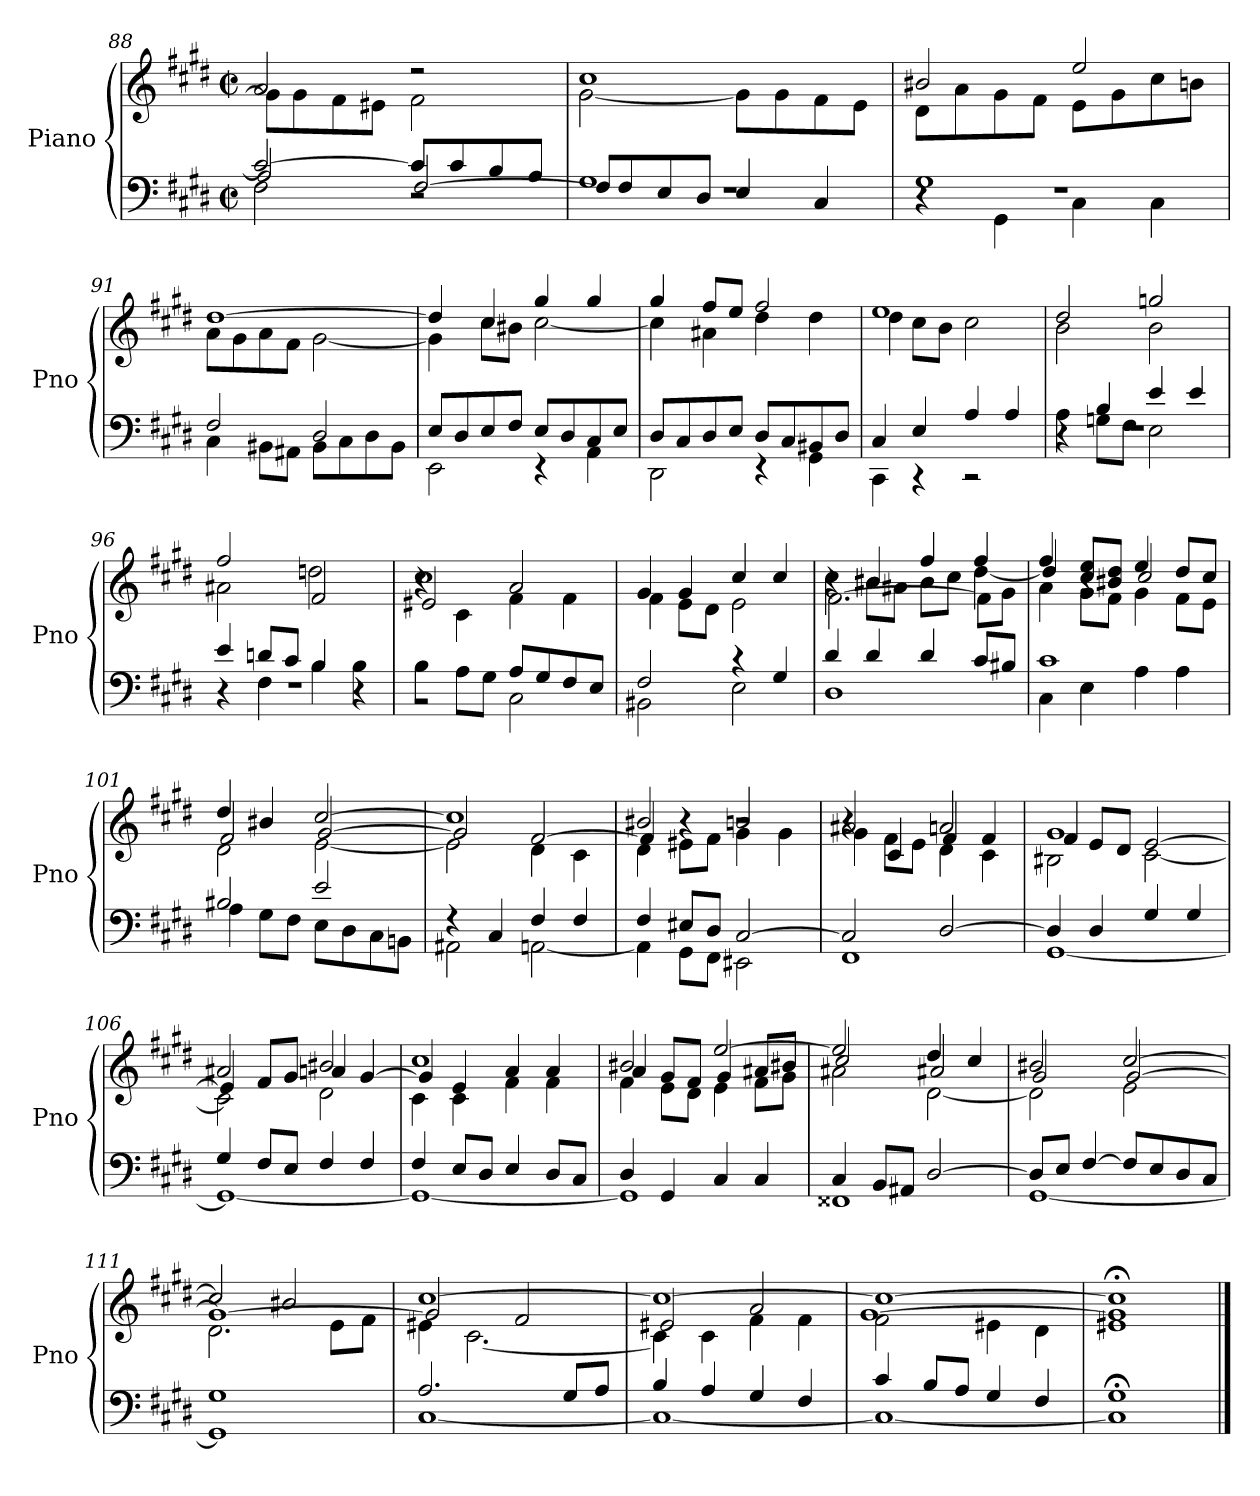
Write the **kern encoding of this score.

**kern	**kern
*part1	*part1
*staff2	*staff1
*I"Piano	*
*I'Pno	*
*clefF4	*clefG2
*k[f#c#g#d#]	*k[f#c#g#d#]
*M4/4	*M4/4
*met(c|)	*met(c|)
=88	=88
*^	*^
*	*^	*	*
2c#/_	2F#\	2A/	2a/	8g#\L]
.	.	.	.	8g#\
.	.	.	.	8f#\
.	.	.	.	8e#X\J
8c#/L]	2r	[2F#/	2r	2f#\
8c#/	.	.	.	.
8B/	.	.	.	.
8A/J	.	.	.	.
=89	=89	=89	=89	=89
1r	1G#	8F#/L]	1cc#	[2g#\
.	.	8F#/	.	.
.	.	8E/	.	.
.	.	8D#/J	.	.
.	.	4E/	.	8g#\L]
.	.	.	.	8g#\
.	.	4C#/	.	8f#\
.	.	.	.	8e\J
!!LO:LB:g=z	!!
=90	=90	=90	=90	=90
1r	4r	1G#	2b#X/	8d#\L
.	.	.	.	8a\
.	4GG#\	.	.	8g#\
.	.	.	.	8f#\J
.	4C#\	.	2ee/	8e\L
.	.	.	.	8g#\
.	4C#\	.	.	8cc#\
.	.	.	.	8bn\J
*	*v	*v	*	*
!!LO:LB:g=z	!!
=91	=91	=91	=91
2F#/	4C#\	[1dd#	8a\L
.	.	.	8g#\
.	8BB#X\L	.	8a\
.	8AA#X\J	.	8f#\J
2D#/	8BB#\L	.	[2g#\
.	8C#\	.	.
.	8D#\	.	.
.	8BB#\J	.	.
=92	=92	=92	=92
8E/L	2EE\	4dd#/]	4g#\]
8D#/	.	.	.
8E/	.	4cc#/	8cc#\L
8F#/J	.	.	8b#X\J
8E/L	4r	4gg#/	[2cc#\
8D#/	.	.	.
8C#/	4AA\	4gg#/	.
8E/J	.	.	.
=93	=93	=93	=93
8D#/L	2DD#\	4gg#/	4cc#\]
8C#/	.	.	.
8D#/	.	8ff#/L	4a#X\
8E/J	.	8ee/J	.
8D#/L	4r	2ff#/	4dd#\
8C#/	.	.	.
8BB#X/	4GG#\	.	4dd#\
8D#/J	.	.	.
=94	=94	=94	=94
4C#/	4CC#\	1ee	4dd#\
4E/	4r	.	8cc#\L
.	.	.	8b\J
4A/	2r	.	2cc#\
4A/	.	.	.
=95	=95	=95	=95
*	*^	*	*
1r	4A\	4r	2dd#/	2b\
.	8Gn\L	4B/	.	.
.	8F#\J	.	.	.
.	2E\	4e/	2ggn/	2b\
.	.	4e/	.	.
!!LO:LB:g=z	!!
=96	=96	=96	=96	=96
1r	4r	4e/	2ff#/	2a#X\
.	4F#\	8dn/L	.	.
.	.	8c#/J	.	.
.	4B\	4B/	2f#/	2ddn\
.	4B\	4r	.	.
*	*v	*v	*	*
!!LO:PB:g=z
=97	=97	=97	=97
*	*	*	*^
4B\	2r	1cc#	4r	2e#X/
8A\L	.	.	4c#\	.
8G#\J	.	.	.	.
8A/L	2C#\	.	4f#\	2a/
8G#/	.	.	.	.
8F#/	.	.	4f#\	.
8E/J	.	.	.	.
*	*	*	*v	*v
=98	=98	=98	=98
2F#/	2BB#X\	4g#/	4f#\
.	.	4g#/	8e\L
.	.	.	8d#\J
4r	2E\	4cc#/	2e\
4G#/	.	4cc#/	.
=99	=99	=99	=99
*	*	*	*^
4d#/	1D#	4r	4cc#\	[2.f#\
4d#/	.	4b#X/	8b#\L	.
.	.	.	8a#X\J	.
4d#/	.	4ff#/	8b#\L	.
.	.	.	8cc#\J	.
8c#/L	.	4ff#/	[4dd#\	8f#\L]
8B#X/J	.	.	.	8g#\J
=100	=100	=100	=100	=100
1c#	4C#\	4ff#/	4dd#/]	4a\
.	4E\	8cc#/ 8ee/L	4r	8g#\L
.	.	8b#X/ 8dd#/J	.	8f#\J
.	4A\	4ee/	2cc#/	4g#\
.	4A\	8dd#/L	.	8f#\L
.	.	8cc#/J	.	8e\J
=101	=101	=101	=101	=101
2B#X/	4A\	4dd#/	2d#\	2f#/
.	8G#\L	4b#X/	.	.
.	8F#\J	.	.	.
2e/	8E\L	[2cc#/	[2e\	[2g#/
.	8D#\	.	.	.
.	8C#\	.	.	.
.	8BBn\J	.	.	.
!!LO:LB:g=z	!!	!!
=102	=102	=102	=102	=102
4r	2AA#X\	1cc#]	2e\]	2g#/]
4C#/	.	.	.	.
4F#/	[2AAn\	.	4d#\	[2f#/
4F#/	.	.	4c#\	.
=103	=103	=103	=103	=103
4F#/	4AA\]	2b#X/	4d#\	4f#/]
8E#X/L	8GG#\L	.	8e#X\L	4r
8D#/J	8FF#\J	.	8f#\J	.
[2C#/	2EE#X\	2bn/	4g#\	2r
.	.	.	4g#\	.
=104	=104	=104	=104	=104
2C#/]	1FF#	2a#X/	4g#\	4r
.	.	.	8f#\L	4c#/
.	.	.	8e\J	.
[2D#/	.	2an/	4d#\	4f#/
.	.	.	4c#\	4f#/
=105	=105	=105	=105	=105
4D#/]	[1GG#	1g#	2B#X\	4f#/
4D#/	.	.	.	8e/L
.	.	.	.	8d#/J
4G#/	.	.	[2c#\	[2e/
4G#/	.	.	.	.
=106	=106	=106	=106	=106
4G#/	1GG#_	2a#X/	2c#\]	4e/]
8F#/L	.	.	.	8f#/L
8E/J	.	.	.	8g#/J
4F#/	.	2b#X/	2d#\	4an/
4F#/	.	.	.	[4g#/
!!LO:LB:g=z	!!	!!
=107	=107	=107	=107	=107
4F#/	1GG#_	1cc#	4c#\	4g#/]
8E/L	.	.	4c#\	4e/
8D#/J	.	.	.	.
4E/	.	.	4f#\	4a/
8D#/L	.	.	4f#\	4a/
8C#/J	.	.	.	.
=108	=108	=108	=108	=108
4D#/	1GG#]	2b#X/	4f#\	4a/
4GG#/	.	.	8e\L	8g#/L
.	.	.	8d#\J	8f#/J
4C#/	.	[2ee/	4e\	4g#/
4C#/	.	.	8f#\L	8a#X/L
.	.	.	8g#\J	8b#X/J
=109	=109	=109	=109	=109
4C#/	1FF##X	2ee/]	2a#X\	2cc#/
8BB/L	.	.	.	.
8AA#X/J	.	.	.	.
[2D#/	.	4dd#/	[2d#\	2a#X/
.	.	4cc#/	.	.
=110	=110	=110	=110	=110
8D#/L]	[1GG#	2b#X/	2d#\]	2g#/
8E/J	.	.	.	.
[4F#/	.	.	.	.
8F#/L]	.	[2cc#/	2e\	[2g#/
8E/	.	.	.	.
8D#/	.	.	.	.
8C#/J	.	.	.	.
=111	=111	=111	=111	=111
1G#	1GG#]	2cc#/]	2.d#\	1g#_
.	.	2b#X/	.	.
.	.	.	8e\L	.
.	.	.	8f#\J	.
!!LO:LB:g=z	!!	!!
=112	=112	=112	=112	=112
2.A/	[1C#	[1cc#	4e#X\	2g#/]
.	.	.	[2.c#\	.
.	.	.	.	2f#/
8G#/L	.	.	.	.
8A/J	.	.	.	.
=113	=113	=113	=113	=113
4B/	1C#_	1cc#_	4c#\]	2e#X/
4A/	.	.	4c#\	.
4G#/	.	.	4f#\	2a/
4F#/	.	.	4f#\	.
=114	=114	=114	=114	=114
4c#/	1C#_	1cc#_	2f#\	[1g#
8B/L	.	.	.	.
8A/J	.	.	.	.
4G#/	.	.	4e#X\	.
4F#/	.	.	4d#\	.
=115	=115	=115	=115	=115
1G#;	1C#]	1cc#;<]	1e#X	1g#]
*v	*v	*	*	*
*	*v	*v	*v
==	==
*-	*-
